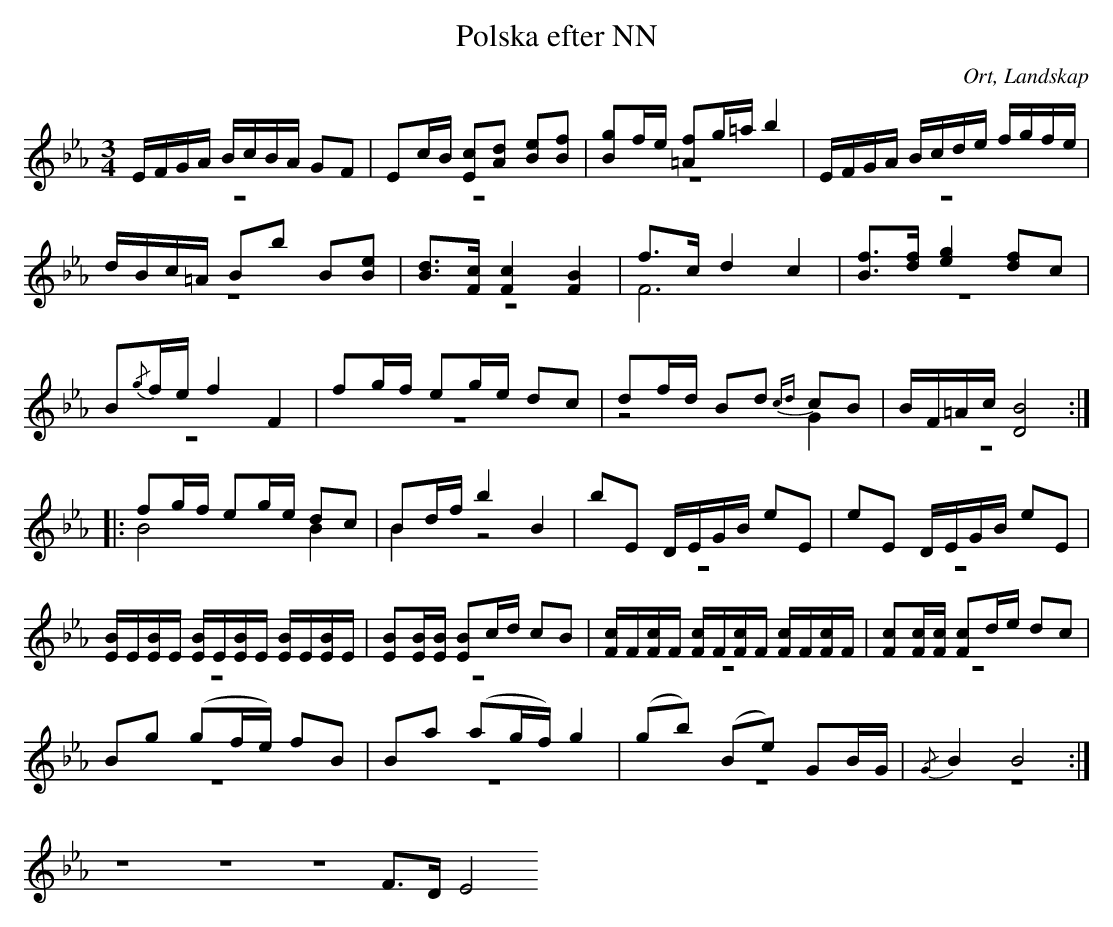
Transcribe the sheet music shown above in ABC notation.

X:1
T:Polska efter NN
O:Ort, Landskap
M:3/4
L:1/8
K:Eb
V:1
V:2 merge
V:1
E/F/G/A/ B/c/B/A/ GF|Ec/B/ [Ec][Ad] [Be][Bf]|[Bg]f/e/ [=Af]g/=a/ b2|E/F/G/A/ B/c/d/e/ f/g/f/e/|
d/B/c/=A/ Bb B[Be]|[Bd]>[Fc] [F2c2] [F2B2]|f>c d2 c2|[Bf]>[df] [e2g2] [df]c|
B{/g}f/e/ f2 F2|fg/f/ eg/e/ dc|df/d/ Bd {cd}cB|B/F/=A/c/ [D4B4]:|
|:fg/f/ eg/e/ dc|Bd/f/ b2 B2|bE D/E/G/B/ eE|eE D/E/G/B/ eE|
[E/B/]E/[E/B/]E/ [E/B/]E/[E/B/]E/ [E/B/]E/[E/B/]E/|[EB][E/B/][E/B/] [EB]c/d/ cB|[F/c/]F/[F/c/]F/ [F/c/]F/[F/c/]F/ [F/c/]F/[F/c/]F/|[Fc][F/c/][F/c/] [Fc]d/e/ dc|
Bg (gf/e/) fB|Ba (ag/f/) g2|(gb) (Be) GB/G/|{/G}B2 B4:|
V:2
z6|z6|z6|z6|
z6|z6|F6|z6|
z6|z6|z4 G2|z6:|
|:B4 B2|B2 z4|z6|z6|
z6|z6|z6|z6|
z6|z6|z6|z6|
z6|z6|z6|F>D E4:|
